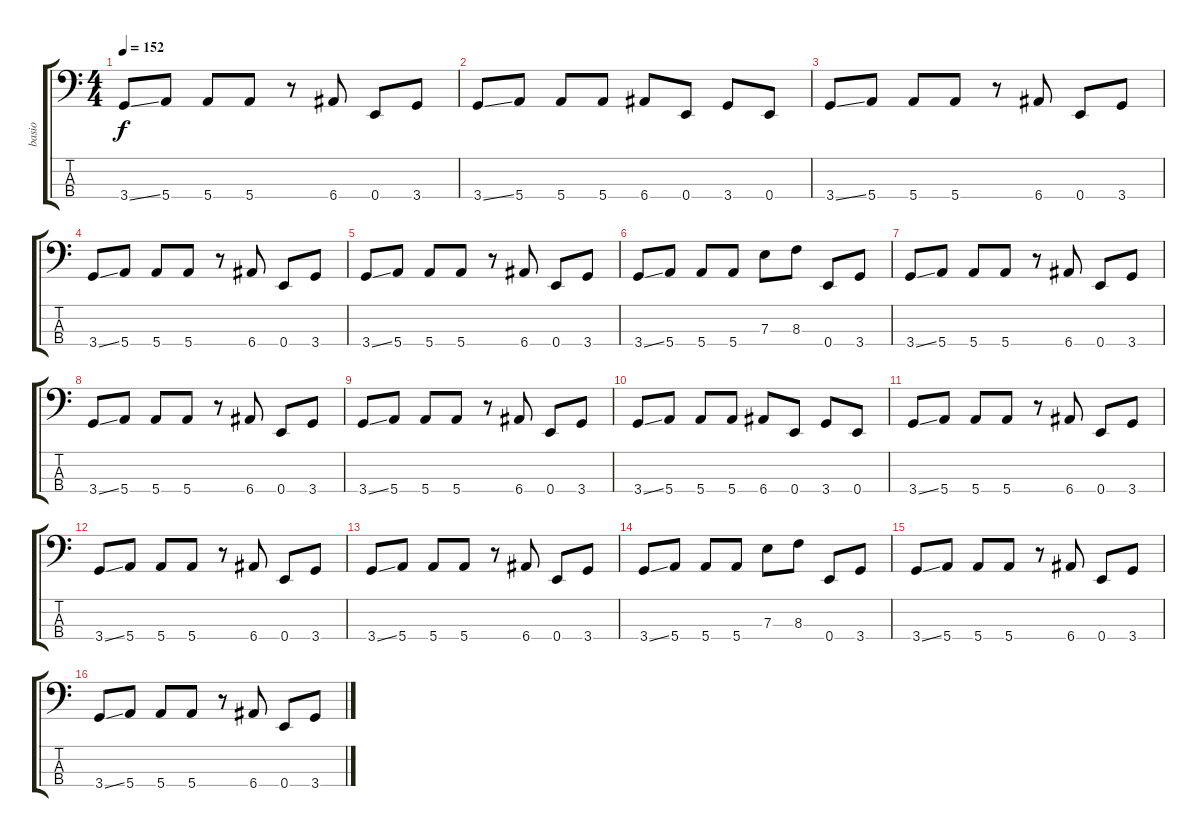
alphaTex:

\track ("basio" "basio") {instrument electricbassfinger}
\staff {score tabs}
\tuning (G2 D2 A1 E1) {hide}
\ts (4 4)
\tempo 152
\clef f4
\ks c
3.4{ss}.8{dy f} 5.4.8 5.4.8 5.4.8 r.8 6.4.8 0.4.8 3.4.8 |
3.4{ss}.8 5.4.8 5.4.8 5.4.8 6.4.8 0.4.8 3.4.8 0.4.8 |
3.4{ss}.8 5.4.8 5.4.8 5.4.8 r.8 6.4.8 0.4.8 3.4.8 |
3.4{ss}.8 5.4.8 5.4.8 5.4.8 r.8 6.4.8 0.4.8 3.4.8 |
3.4{ss}.8 5.4.8 5.4.8 5.4.8 r.8 6.4.8 0.4.8 3.4.8 |
3.4{ss}.8 5.4.8 5.4.8 5.4.8 7.3.8 8.3.8 0.4.8 3.4.8 |
3.4{ss}.8 5.4.8 5.4.8 5.4.8 r.8 6.4.8 0.4.8 3.4.8 |
3.4{ss}.8 5.4.8 5.4.8 5.4.8 r.8 6.4.8 0.4.8 3.4.8 |
3.4{ss}.8 5.4.8 5.4.8 5.4.8 r.8 6.4.8 0.4.8 3.4.8 |
3.4{ss}.8 5.4.8 5.4.8 5.4.8 6.4.8 0.4.8 3.4.8 0.4.8 |
3.4{ss}.8 5.4.8 5.4.8 5.4.8 r.8 6.4.8 0.4.8 3.4.8 |
3.4{ss}.8 5.4.8 5.4.8 5.4.8 r.8 6.4.8 0.4.8 3.4.8 |
3.4{ss}.8 5.4.8 5.4.8 5.4.8 r.8 6.4.8 0.4.8 3.4.8 |
3.4{ss}.8 5.4.8 5.4.8 5.4.8 7.3.8 8.3.8 0.4.8 3.4.8 |
3.4{ss}.8 5.4.8 5.4.8 5.4.8 r.8 6.4.8 0.4.8 3.4.8 |
3.4{ss}.8 5.4.8 5.4.8 5.4.8 r.8 6.4.8 0.4.8 3.4.8
